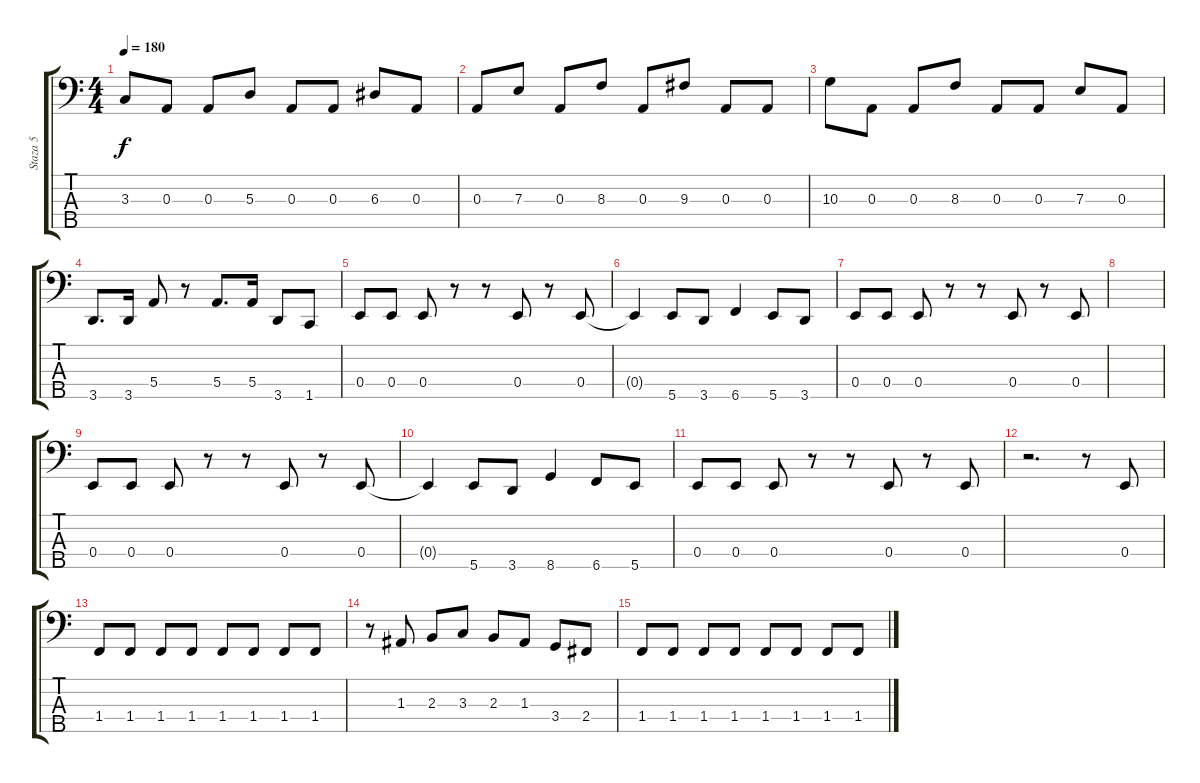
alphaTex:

\track ("Staza 5" "Staza 5") {instrument electricbasspick}
\staff {score tabs}
\tuning (G2 D2 A1 E1 B0) {hide}
\ts (4 4)
\tempo 180
\clef f4
\ks c
3.3.8{dy f} 0.3.8 0.3.8 5.3.8 0.3.8 0.3.8 6.3.8 0.3.8 |
0.3.8 7.3.8 0.3.8 8.3.8 0.3.8 9.3.8 0.3.8 0.3.8 |
10.3.8 0.3.8 0.3.8 8.3.8 0.3.8 0.3.8 7.3.8 0.3.8 |
3.5.8{d} 3.5.16 5.4.8 r.8 5.4.8{d} 5.4.16 3.5.8 1.5.8 |
0.4.8 0.4.8 0.4.8 r.8 r.8 0.4.8 r.8 0.4.8 |
0.4{t}.4 5.5.8 3.5.8 6.5.4 5.5.8 3.5.8 |
0.4.8 0.4.8 0.4.8 r.8 r.8 0.4.8 r.8 0.4.8 |
|
0.4.8 0.4.8 0.4.8 r.8 r.8 0.4.8 r.8 0.4.8 |
0.4{t}.4 5.5.8 3.5.8 8.5.4 6.5.8 5.5.8 |
0.4.8 0.4.8 0.4.8 r.8 r.8 0.4.8 r.8 0.4.8 |
r.2{d} r.8 0.4.8 |
1.4.8 1.4.8 1.4.8 1.4.8 1.4.8 1.4.8 1.4.8 1.4.8 |
r.8 1.3.8 2.3.8 3.3.8 2.3.8 1.3.8 3.4.8 2.4.8 |
1.4.8 1.4.8 1.4.8 1.4.8 1.4.8 1.4.8 1.4.8 1.4.8
